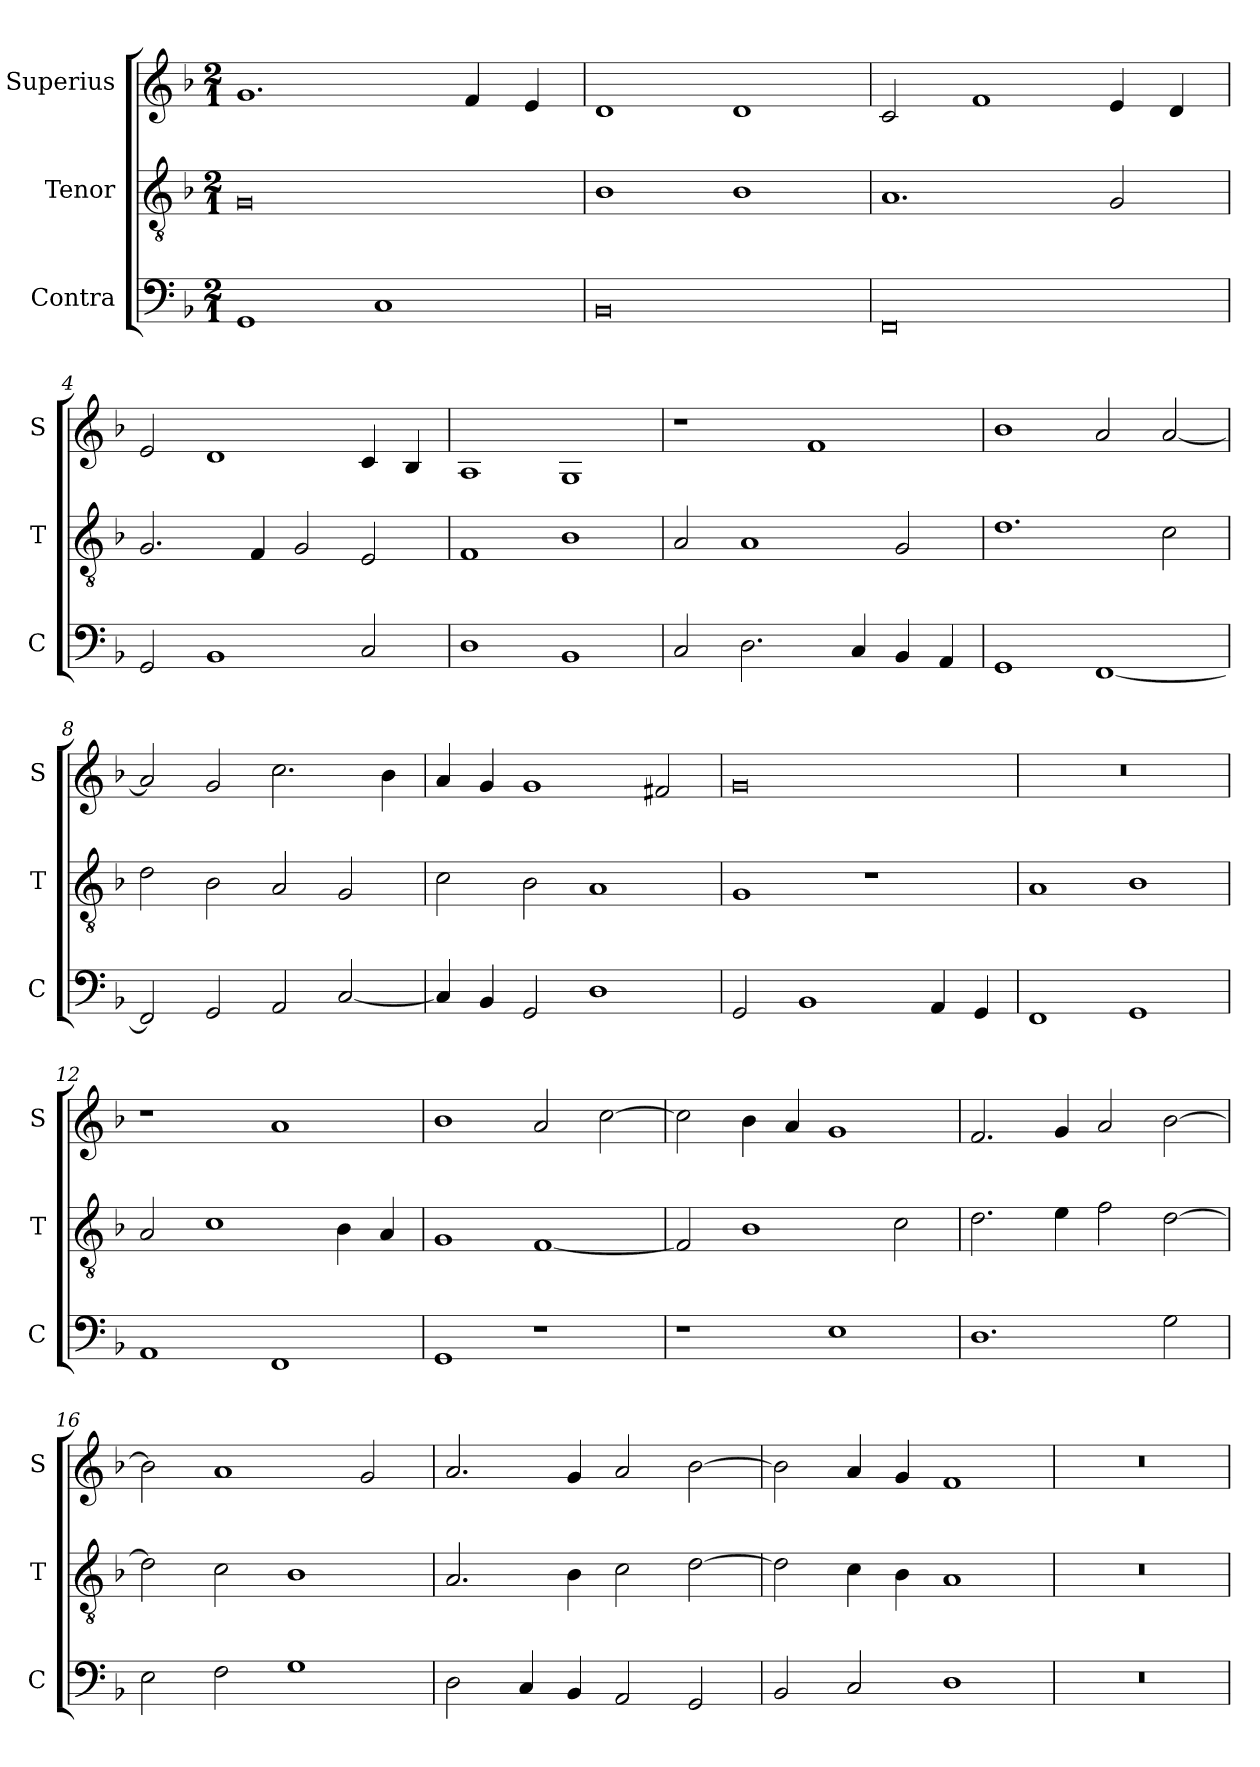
**kern	**kern	**kern
*part3	*part2	*part1
*staff3	*staff2	*staff1
*I"Contra	*I"Tenor	*I"Superius
*I'C	*I'T	*I'S
*clefF4	*clefGv2	*clefG2
*k[b-]	*k[b-]	*k[b-]
*M2/1	*M2/1	*M2/1
=1	=1	=1
1GG	0G	1.g
1C	.	.
.	.	4f/
.	.	4e/
=2	=2	=2
0BB-	1B-	1d
.	1B-	1d
=3	=3	=3
0FF	1.A	2c/
.	.	1f
.	2G/	4e/
.	.	4d/
=4	=4	=4
2GG/	2.G/	2e/
1BB-	.	1d
.	4F/	.
.	2G/	.
2C/	2E/	4c/
.	.	4B-/
=5	=5	=5
1D	1F	1A
1BB-	1B-	1G
=6	=6	=6
2C/	2A/	1r
2.D\	1A	.
.	.	1f
4C/	.	.
4BB-/	2G/	.
4AA/	.	.
=7	=7	=7
1GG	1.d	1b-
[1FF	.	2a/
.	2c\	[2a/
=8	=8	=8
2FF/]	2d\	2a/]
2GG/	2B-\	2g/
2AA/	2A/	2.cc\
[2C/	2G/	.
.	.	4b-\
=9	=9	=9
4C/]	2c\	4a/
4BB-/	.	4g/
2GG/	2B-\	1g
1D	1A	.
.	.	2f#X/
=10	=10	=10
2GG/	1G	0g
1BB-	.	.
.	1r	.
4AA/	.	.
4GG/	.	.
=11	=11	=11
1FF	1A	0r
1GG	1B-	.
=12	=12	=12
1AA	2A/	1r
.	1c	.
1FF	.	1a
.	4B-\	.
.	4A/	.
=13	=13	=13
1GG	1G	1b-
1r	[1F	2a/
.	.	[2cc\
=14	=14	=14
1r	2F/]	2cc\]
.	1B-	4b-\
.	.	4a/
1E	.	1g
.	2c\	.
=15	=15	=15
1.D	2.d\	2.f/
.	4e\	4g/
.	2f\	2a/
2G\	[2d\	[2b-\
=16	=16	=16
2E\	2d\]	2b-\]
2F\	2c\	1a
1G	1B-	.
.	.	2g/
=17	=17	=17
2D\	2.A/	2.a/
4C/	.	.
4BB-/	4B-\	4g/
2AA/	2c\	2a/
2GG/	[2d\	[2b-\
=18	=18	=18
2BB-/	2d\]	2b-\]
2C/	4c\	4a/
.	4B-\	4g/
1D	1A	1f
=19	=19	=19
0r	0r	0r
=	=	=
*-	*-	*-
